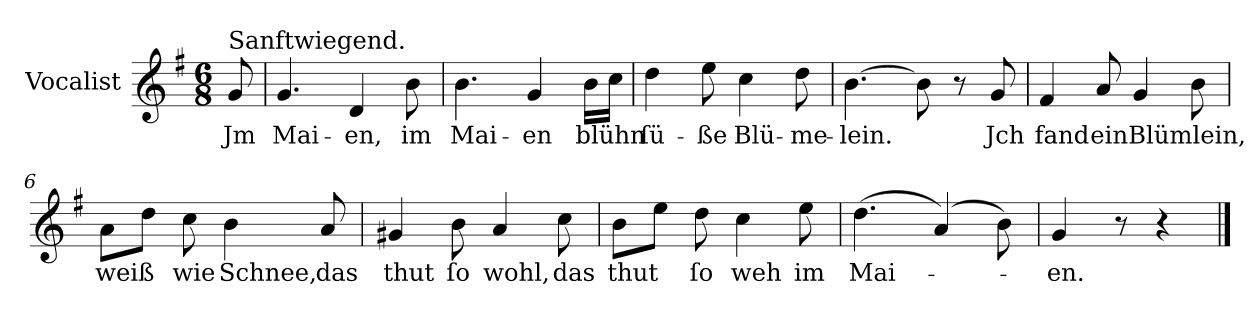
**kern	**text
*part1	*part1
*staff1	*staff1
*I"Vocalist	*
*k[f#]	*
*G:	*
*M6/8	*
=	=
!LO:TX:a:t=Sanftwiegend.	!
8g	Jm
=1	=1
4.g	Mai-
4d	-en,
8b	im
=2	=2
4.b	Mai-
4g	-en
16bLL	blühn
16ccJJ	.
=3	=3
4dd	ſü-
8ee	-ße
4cc	Blü-
8dd	-me-
=4	=4
[4.b	-lein.
8b]	.
8r	.
8g	Jch
=5	=5
4f#	fand
8a	ein
4g	Blümlein,
8b	.
=6	=6
8aL	weiß
8ddJ	.
8cc	wie
4b	Schnee,
8a	das
=7	=7
4g#X	thut
8b	ſo
4a	wohl,
8cc	das
=8	=8
8bL	thut
8eeJ	.
8dd	ſo
4cc	weh
8ee	im
=9	=9
(4.dd	Mai-
(<4a)	.
8b)	.
=10	=10
4g	-en.
8r	.
4r	.
==	==
*-	*-
